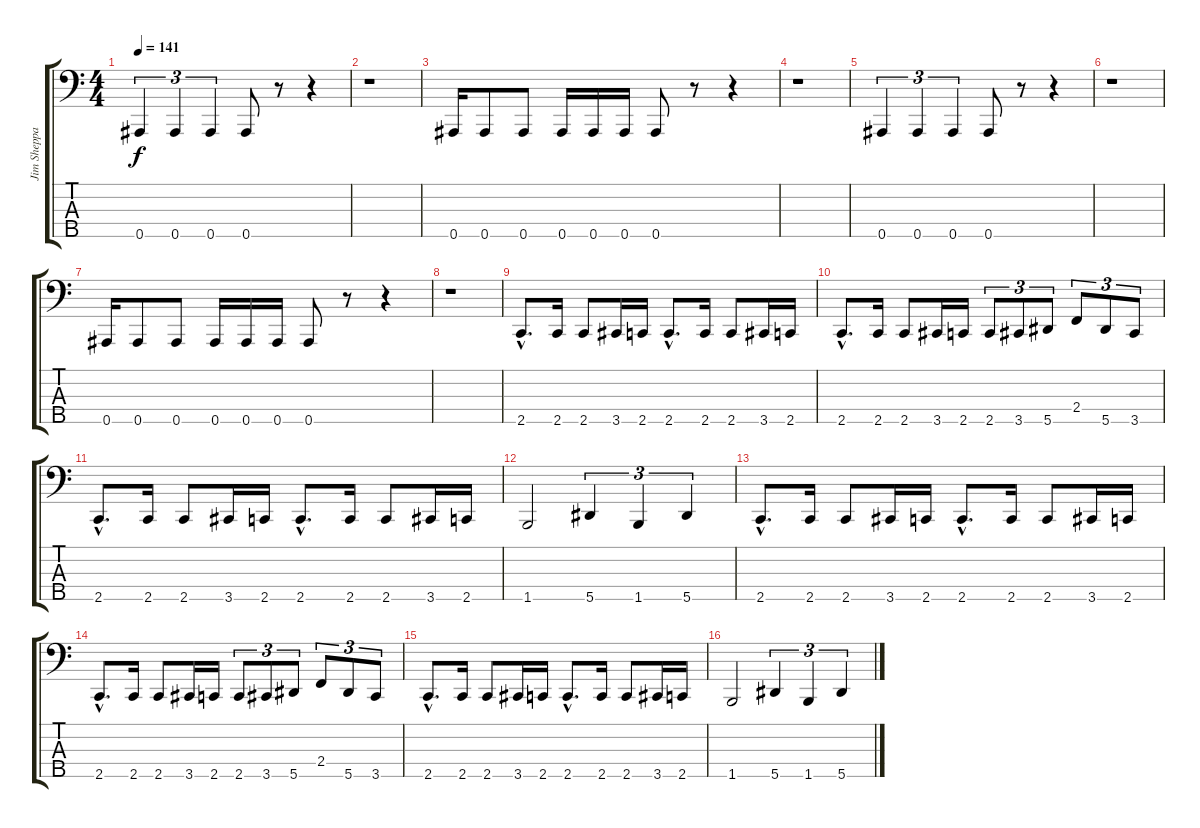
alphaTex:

\track ("Jim Sheppard" "Jim Sheppa") {instrument electricbassfinger}
\staff {score tabs}
\tuning (Gb2 Db2 Ab1 Eb1 Bb0) {hide}
\ts (4 4)
\tempo 141
\clef f4
\ks c
0.5.4{tu (3 2) dy f} 0.5.4{tu (3 2)} 0.5.4{tu (3 2)} 0.5.8 r.8 r.4 |
r.1 |
0.5.16 0.5.8 0.5.8 0.5.16 0.5.16 0.5.16 0.5.8 r.8 r.4 |
r.1 |
0.5.4{tu (3 2)} 0.5.4{tu (3 2)} 0.5.4{tu (3 2)} 0.5.8 r.8 r.4 |
r.1 |
0.5.16 0.5.8 0.5.8 0.5.16 0.5.16 0.5.16 0.5.8 r.8 r.4 |
r.1 |
2.5{hac}.8{d} 2.5.16 2.5.8 3.5.16 2.5.16 2.5{hac}.8{d} 2.5.16 2.5.8 3.5.16 2.5.16 |
2.5{hac}.8{d} 2.5.16 2.5.8 3.5.16 2.5.16 2.5.8{tu (3 2)} 3.5.8{tu (3 2)} 5.5.8{tu (3 2)} 2.4.8{tu (3 2)} 5.5.8{tu (3 2)} 3.5.8{tu (3 2)} |
2.5{hac}.8{d} 2.5.16 2.5.8 3.5.16 2.5.16 2.5{hac}.8{d} 2.5.16 2.5.8 3.5.16 2.5.16 |
1.5.2 5.5.4{tu (3 2)} 1.5.4{tu (3 2)} 5.5.4{tu (3 2)} |
2.5{hac}.8{d} 2.5.16 2.5.8 3.5.16 2.5.16 2.5{hac}.8{d} 2.5.16 2.5.8 3.5.16 2.5.16 |
2.5{hac}.8{d} 2.5.16 2.5.8 3.5.16 2.5.16 2.5.8{tu (3 2)} 3.5.8{tu (3 2)} 5.5.8{tu (3 2)} 2.4.8{tu (3 2)} 5.5.8{tu (3 2)} 3.5.8{tu (3 2)} |
2.5{hac}.8{d} 2.5.16 2.5.8 3.5.16 2.5.16 2.5{hac}.8{d} 2.5.16 2.5.8 3.5.16 2.5.16 |
1.5.2 5.5.4{tu (3 2)} 1.5.4{tu (3 2)} 5.5.4{tu (3 2)}
